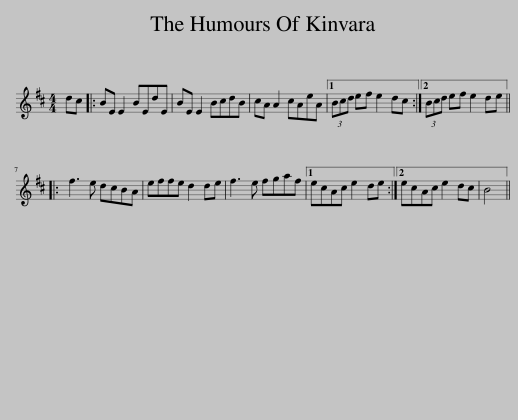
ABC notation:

X:1
L:1/8
M:4/4
I:linebreak $
K:D
V:1 treble
V:1
 dc |: BE E2 BEdE | BE E2 BcdB | cA A2 cAeA |1 (3Bcd ef e2 dc :|2 %5
 (3Bcd ef e2 de |:$ f3 e dcBA | effe d2 de | f3 e fgaf |1 ecAc e2 de :|2 %10
 ecAc e2 dc | B4 || %12
